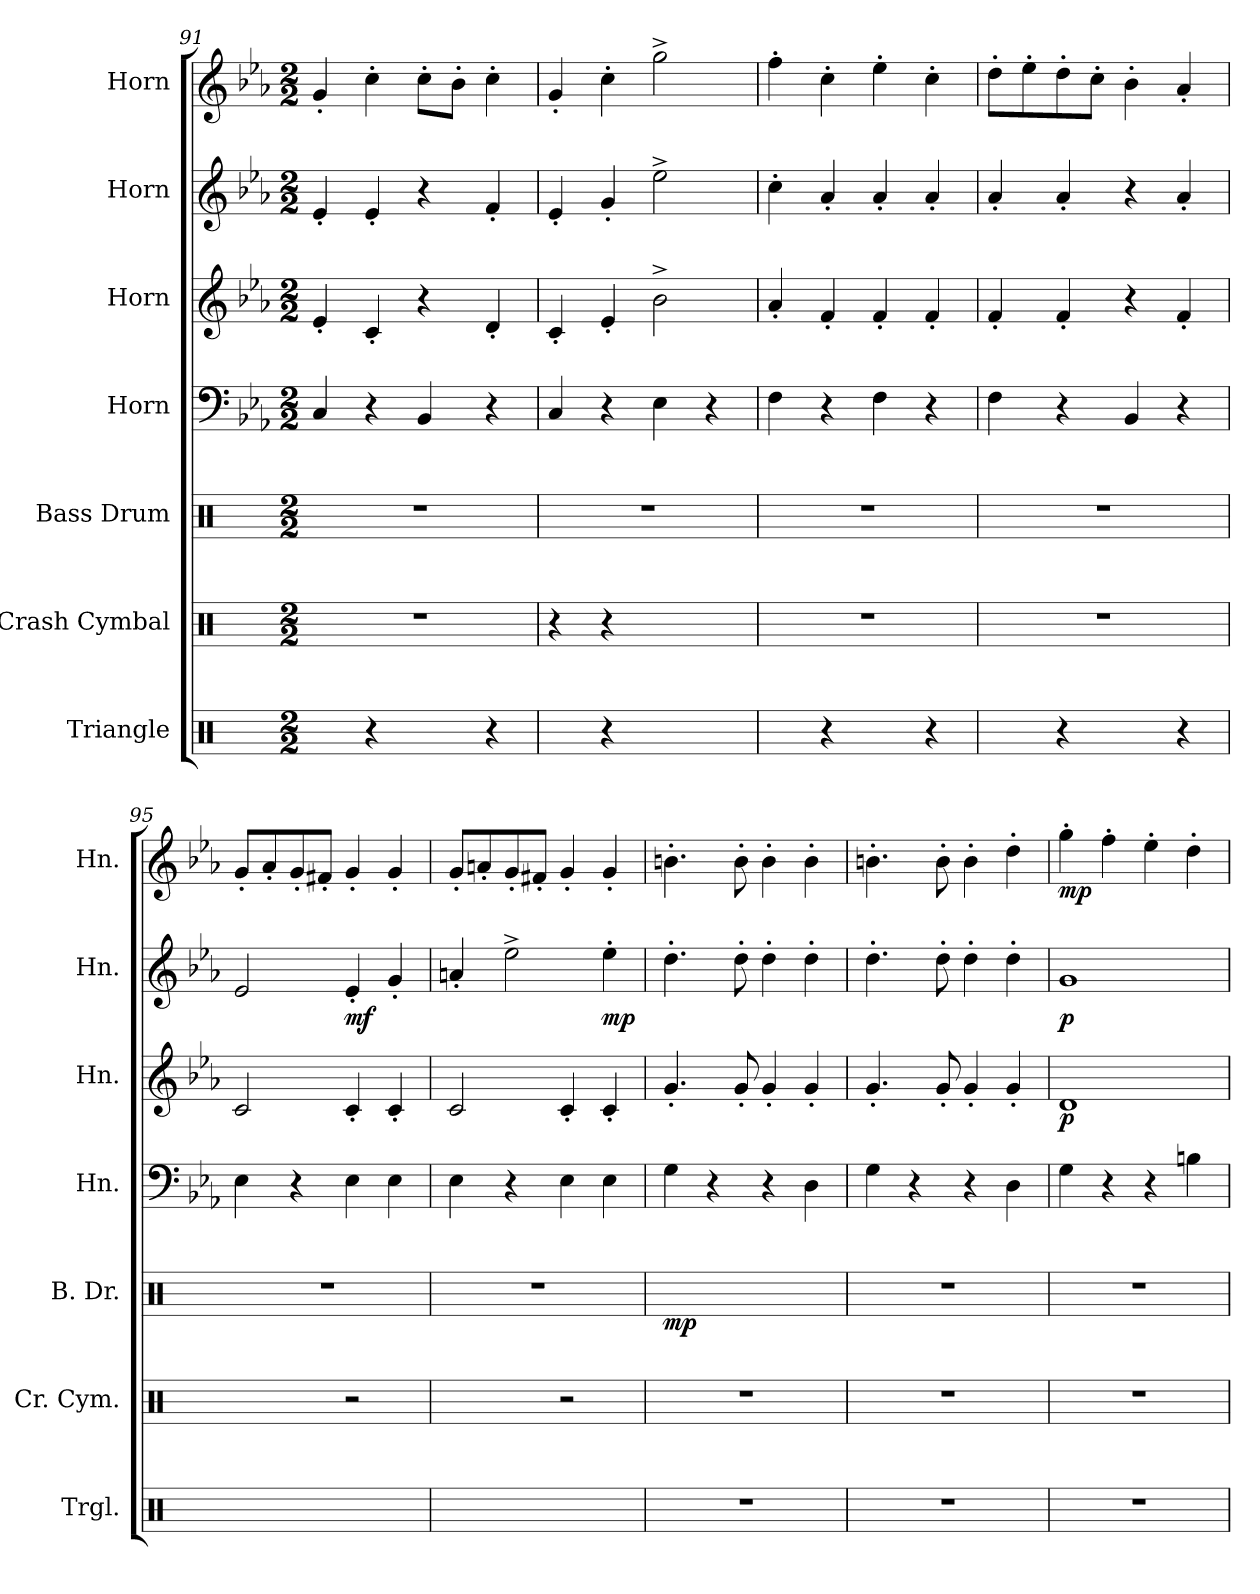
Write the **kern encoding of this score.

**kern	**kern	**kern	**dynam	**kern	**kern	**dynam	**kern	**dynam	**kern	**dynam
*part7	*part6	*part5	*part5	*part4	*part3	*part3	*part2	*part2	*part1	*part1
*staff7	*staff6	*staff5	*staff5	*staff4	*staff3	*staff3	*staff2	*staff2	*staff1	*staff1
*I"Triangle	*I"Crash Cymbal	*I"Bass Drum	*	*I"Horn	*I"Horn	*	*I"Horn	*	*I"Horn	*
*I'Trgl.	*I'Cr. Cym.	*I'B. Dr.	*	*I'Hn.	*I'Hn.	*	*I'Hn.	*	*I'Hn.	*
*clefX	*clefX	*clefX	*	*clefF4	*clefG2	*	*clefG2	*	*clefG2	*
*	*	*	*	*ITrd4c7	*ITrd4c7	*	*ITrd4c7	*	*ITrd4c7	*
*k[]	*k[]	*k[]	*	*k[b-e-a-d-]	*k[b-e-a-d-]	*	*k[b-e-a-d-]	*	*k[b-e-a-d-]	*
*C:	*C:	*C:	*	*A-:	*A-:	*	*A-:	*	*A-:	*
*M2/2	*M2/2	*M2/2	*	*M2/2	*M2/2	*	*M2/2	*	*M2/2	*
=91	=91	=91	=91	=91	=91	=91	=91	=91	=91	=91
4R\	1r	1r	.	4FF/	4A-'/	.	4A-'/	.	4c'/	.
4r	.	.	.	4r	4F'/	.	4A-'/	.	4f'\	.
4R\	.	.	.	4EE-/	4r	.	4r	.	8f'\L	.
.	.	.	.	.	.	.	.	.	8e-'\J	.
4r	.	.	.	4r	4G'/	.	4B-'/	.	4f'\	.
=92	=92	=92	=92	=92	=92	=92	=92	=92	=92	=92
4R\	4r	1r	.	4FF/	4F'/	.	4A-'/	.	4c'/	.
4r	4r	.	.	4r	4A-'/	.	4c'/	.	4f'\	.
2Rt\	2R\	.	.	4AA-\	2e-^\	.	2a-^\	.	2cc^\	.
.	.	.	.	4r	.	.	.	.	.	.
!!LO:PB:g=z
=93	=93	=93	=93	=93	=93	=93	=93	=93	=93	=93
4R\	1r	1r	.	4BB-\	4d-'/	.	4f'\	.	4b-'\	.
4r	.	.	.	4r	4B-'/	.	4d-'/	.	4f'\	.
4R\	.	.	.	4BB-\	4B-'/	.	4d-'/	.	4a-'\	.
4r	.	.	.	4r	4B-'/	.	4d-'/	.	4f'\	.
=94	=94	=94	=94	=94	=94	=94	=94	=94	=94	=94
4R\	1r	1r	.	4BB-\	4B-'/	.	4d-'/	.	8g'\L	.
.	.	.	.	.	.	.	.	.	8a-'\	.
4r	.	.	.	4r	4B-'/	.	4d-'/	.	8g'\	.
.	.	.	.	.	.	.	.	.	8f'\J	.
4R\	.	.	.	4EE-/	4r	.	4r	.	4e-'\	.
4r	.	.	.	4r	4B-'/	.	4d-'/	.	4d-'/	.
=95	=95	=95	=95	=95	=95	=95	=95	=95	=95	=95
2R\	2R\	1r	.	4AA-\	2F/	.	2A-/	.	8c'/L	.
.	.	.	.	.	.	.	.	.	8d-'/	.
.	.	.	.	4r	.	.	.	.	8c'/	.
.	.	.	.	.	.	.	.	.	8Bn'/J	.
!	!	!	!	!	!	!	!	!LO:DY:b	!	!
4R\	2r	.	.	4AA-\	4F'/	.	4A-'/	mf	4c'/	.
4R\	.	.	.	4AA-\	4F'/	.	4c'/	.	4c'/	.
=96	=96	=96	=96	=96	=96	=96	=96	=96	=96	=96
2R\	2R\	1r	.	4AA-\	2F/	.	4dn'/	.	8c'/L	.
.	.	.	.	.	.	.	.	.	8dn'/	.
.	.	.	.	4r	.	.	2a-^\	.	8c'/	.
.	.	.	.	.	.	.	.	.	8Bn'/J	.
4R\	2r	.	.	4AA-\	4F'/	.	.	.	4c'/	.
!	!	!	!	!	!	!	!	!LO:DY:b	!	!
4R\	.	.	.	4AA-\	4F'/	.	4a-'\	mp	4c'/	.
=97	=97	=97	=97	=97	=97	=97	=97	=97	=97	=97
!	!	!	!LO:DY:b	!	!	!	!	!	!	!
1r	1r	1R	mp	4C\	4.c'/	.	4.g'\	.	4.en'\	.
.	.	.	.	4r	.	.	.	.	.	.
.	.	.	.	.	8c'/	.	8g'\	.	8e'\	.
.	.	.	.	4r	4c'/	.	4g'\	.	4e'\	.
.	.	.	.	4GG\	4c'/	.	4g'\	.	4e'\	.
!!LO:PB:g=z
=98	=98	=98	=98	=98	=98	=98	=98	=98	=98	=98
1r	1r	1r	.	4C\	4.c'/	.	4.g'\	.	4.en'\	.
.	.	.	.	4r	.	.	.	.	.	.
.	.	.	.	.	8c'/	.	8g'\	.	8e'\	.
.	.	.	.	4r	4c'/	.	4g'\	.	4e'\	.
.	.	.	.	4GG\	4c'/	.	4g'\	.	4g'\	.
=99	=99	=99	=99	=99	=99	=99	=99	=99	=99	=99
!	!	!	!	!	!	!LO:DY:b	!	!LO:DY:b	!	!LO:DY:b
1r	1r	1r	.	4C\	1G	p	1c	p	4cc'\	mp
.	.	.	.	4r	.	.	.	.	4b-'\	.
.	.	.	.	4r	.	.	.	.	4a-'\	.
.	.	.	.	4En\	.	.	.	.	4g'\	.
=	=	=	=	=	=	=	=	=	=	=
*-	*-	*-	*-	*-	*-	*-	*-	*-	*-	*-
